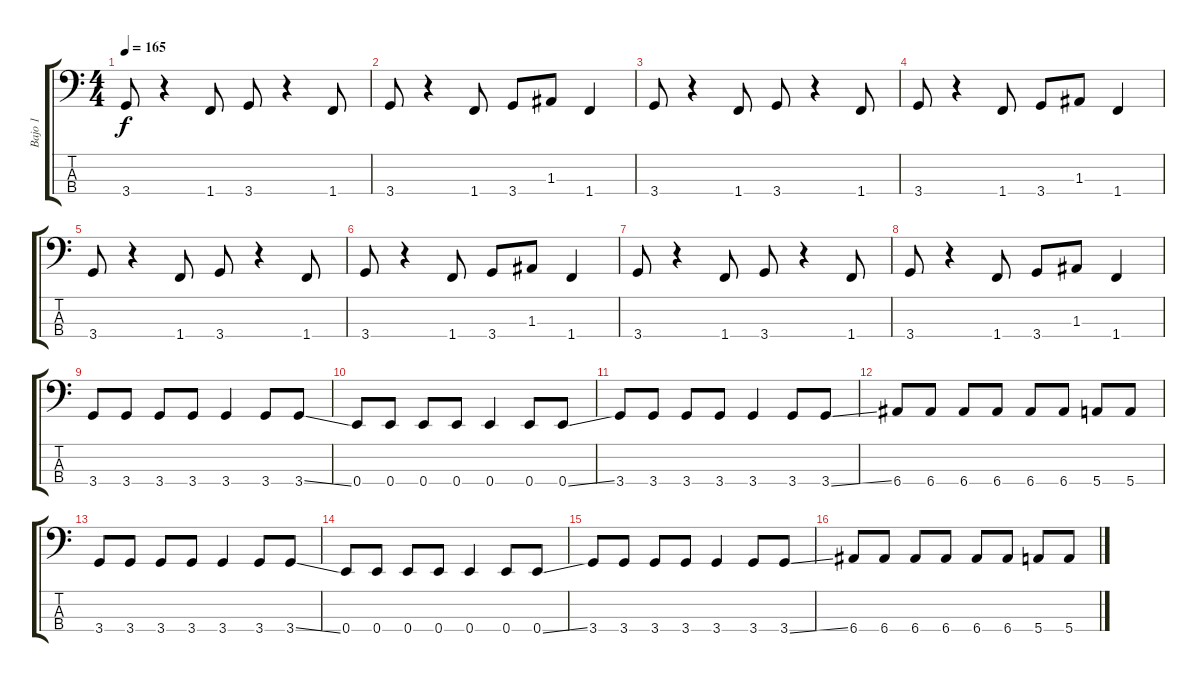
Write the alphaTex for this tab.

\track ("Bajo 1" "Bajo 1") {instrument electricbasspick}
\staff {score tabs}
\tuning (G2 D2 A1 E1) {hide}
\ts (4 4)
\tempo 165
\clef f4
\ks c
3.4.8{dy f} r.4 1.4.8 3.4.8 r.4 1.4.8 |
3.4.8 r.4 1.4.8 3.4.8 1.3.8 1.4.4 |
3.4.8 r.4 1.4.8 3.4.8 r.4 1.4.8 |
3.4.8 r.4 1.4.8 3.4.8 1.3.8 1.4.4 |
3.4.8 r.4 1.4.8 3.4.8 r.4 1.4.8 |
3.4.8 r.4 1.4.8 3.4.8 1.3.8 1.4.4 |
3.4.8 r.4 1.4.8 3.4.8 r.4 1.4.8 |
3.4.8 r.4 1.4.8 3.4.8 1.3.8 1.4.4 |
3.4.8 3.4.8 3.4.8 3.4.8 3.4.4 3.4.8 3.4{ss}.8 |
0.4.8 0.4.8 0.4.8 0.4.8 0.4.4 0.4.8 0.4{ss}.8 |
3.4.8 3.4.8 3.4.8 3.4.8 3.4.4 3.4.8 3.4{ss}.8 |
6.4.8 6.4.8 6.4.8 6.4.8 6.4.8 6.4.8 5.4.8 5.4.8 |
3.4.8{volume 13} 3.4.8 3.4.8 3.4.8 3.4.4 3.4.8 3.4{ss}.8 |
0.4.8 0.4.8 0.4.8 0.4.8 0.4.4 0.4.8 0.4{ss}.8 |
3.4.8 3.4.8 3.4.8 3.4.8 3.4.4 3.4.8 3.4{ss}.8 |
6.4.8 6.4.8 6.4.8 6.4.8 6.4.8 6.4.8 5.4.8 5.4.8
